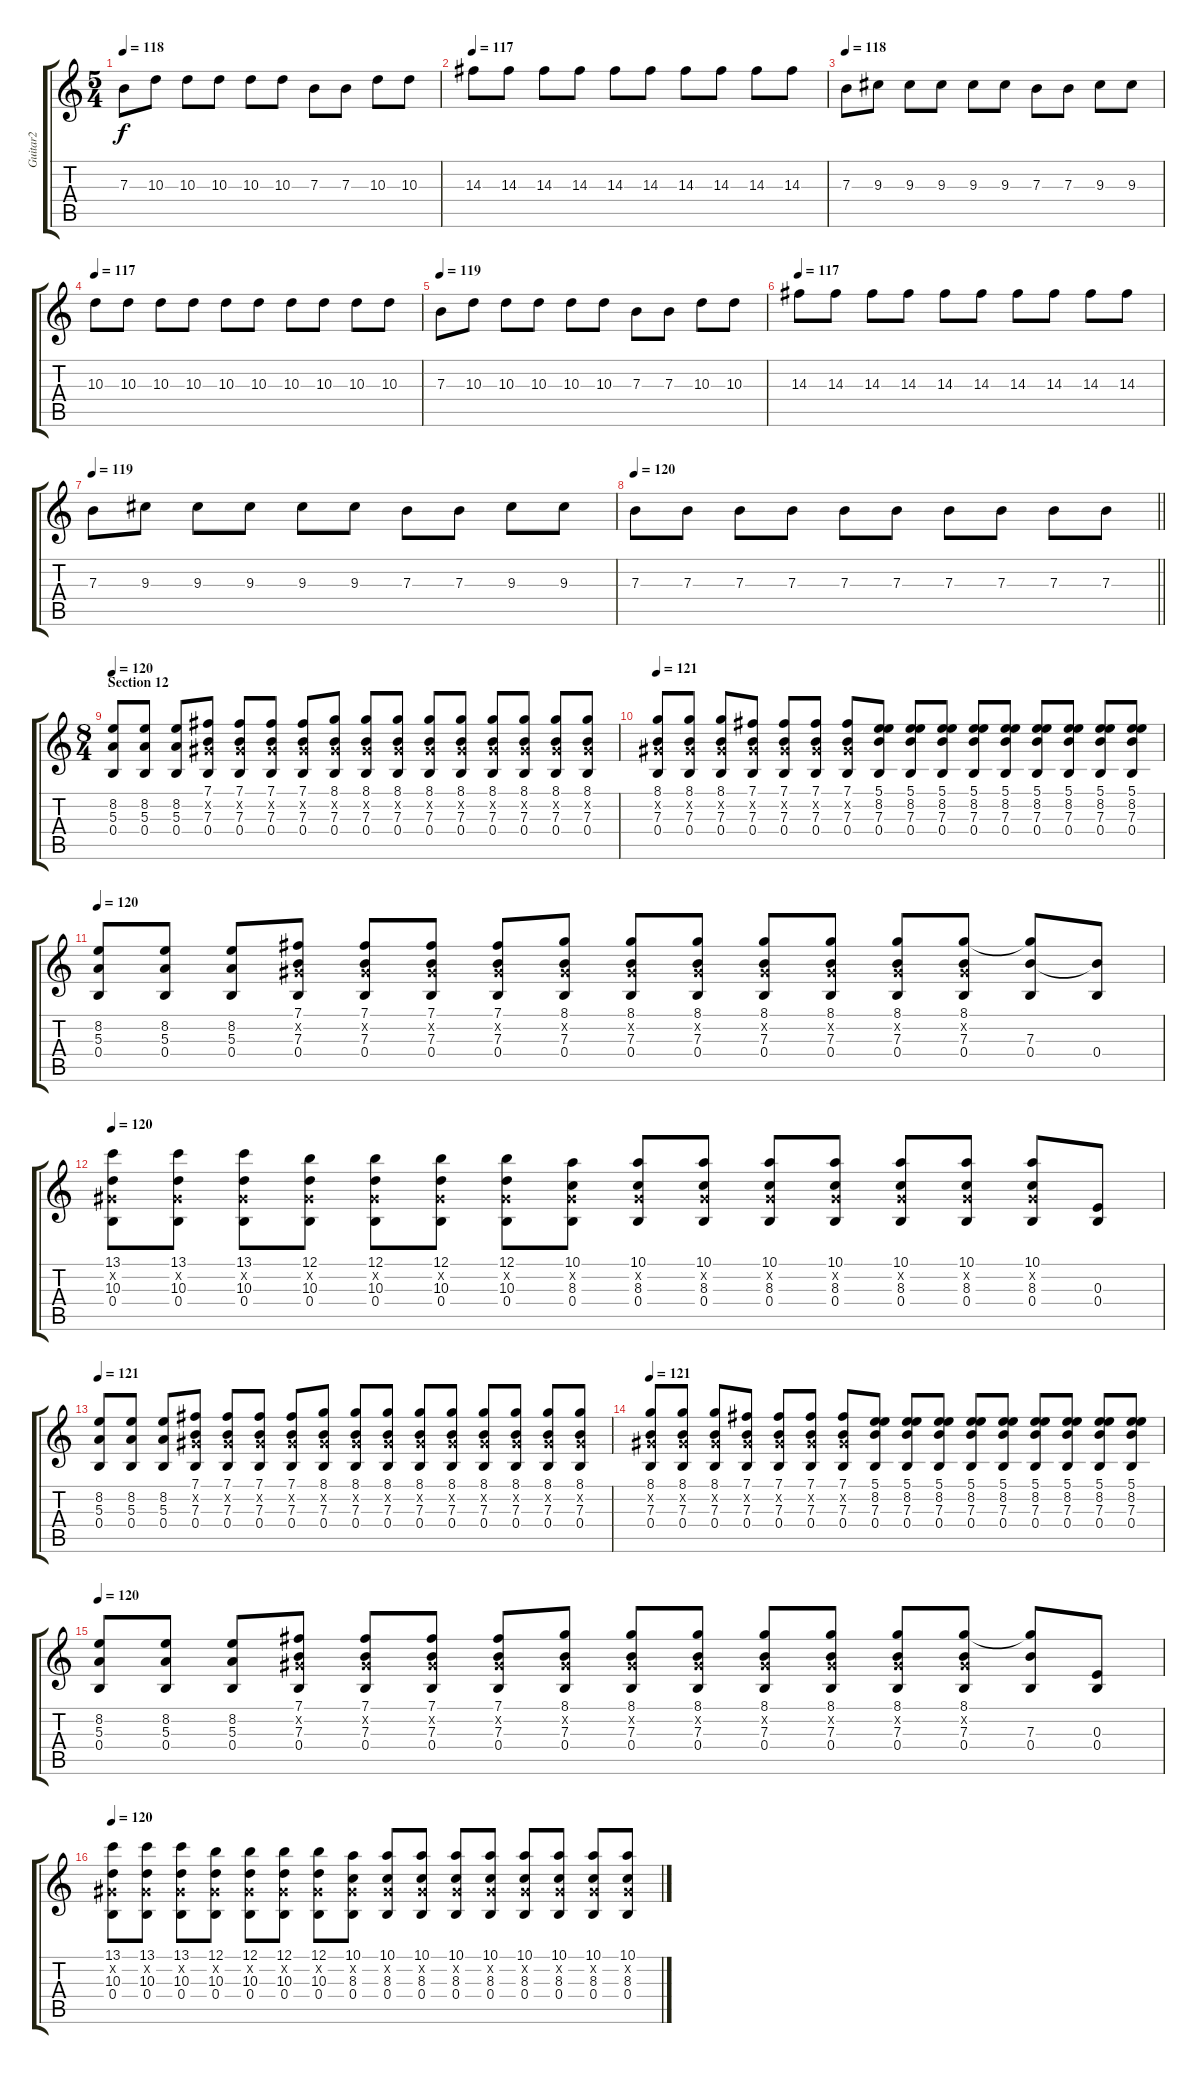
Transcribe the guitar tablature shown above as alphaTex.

\track ("Guitar2" "Guitar2") {instrument overdrivenguitar}
\staff {score tabs}
\tuning (B3 Ab3 E3 B2 Gb2 B1) {hide}
\ts (5 4)
\tempo 118
\clef g2
\ks c
7.3.8{dy f} 10.3.8 10.3.8 10.3.8 10.3.8 10.3.8 7.3.8 7.3.8 10.3.8 10.3.8 |
\tempo 117
14.3.8 14.3.8 14.3.8 14.3.8 14.3.8 14.3.8 14.3.8 14.3.8 14.3.8 14.3.8 |
\tempo 118
7.3.8 9.3.8 9.3.8 9.3.8 9.3.8 9.3.8 7.3.8 7.3.8 9.3.8 9.3.8 |
\tempo 117
10.3.8 10.3.8 10.3.8 10.3.8 10.3.8 10.3.8 10.3.8 10.3.8 10.3.8 10.3.8 |
\tempo 119
7.3.8 10.3.8 10.3.8 10.3.8 10.3.8 10.3.8 7.3.8 7.3.8 10.3.8 10.3.8 |
\tempo 117
14.3.8 14.3.8 14.3.8 14.3.8 14.3.8 14.3.8 14.3.8 14.3.8 14.3.8 14.3.8 |
\tempo 119
7.3.8 9.3.8 9.3.8 9.3.8 9.3.8 9.3.8 7.3.8 7.3.8 9.3.8 9.3.8 |
\tempo 120
\barLineRight lightlight
7.3.8 7.3.8 7.3.8 7.3.8 7.3.8 7.3.8 7.3.8 7.3.8 7.3.8 7.3.8 |
\ts (8 4)
\section ("" "Section 12")
\tempo 120
(8.2 5.3 0.4).8{instrument distortionguitar} (8.2 5.3 0.4).8 (8.2 5.3 0.4).8 (7.1 0.2{x} 7.3 0.4).8 (7.1 0.2{x} 7.3 0.4).8 (7.1 0.2{x} 7.3 0.4).8 (7.1 0.2{x} 7.3 0.4).8 (8.1 0.2{x} 7.3 0.4).8 (8.1 0.2{x} 7.3 0.4).8 (8.1 0.2{x} 7.3 0.4).8 (8.1 0.2{x} 7.3 0.4).8 (8.1 0.2{x} 7.3 0.4).8 (8.1 0.2{x} 7.3 0.4).8 (8.1 0.2{x} 7.3 0.4).8 (8.1 0.2{x} 7.3 0.4).8 (8.1 0.2{x} 7.3 0.4).8 |
\tempo 121
(8.1 0.2{x} 7.3 0.4).8 (8.1 0.2{x} 7.3 0.4).8 (8.1 0.2{x} 7.3 0.4).8 (7.1 0.2{x} 7.3 0.4).8 (7.1 0.2{x} 7.3 0.4).8 (7.1 0.2{x} 7.3 0.4).8 (7.1 0.2{x} 7.3 0.4).8 (5.1 8.2 7.3 0.4).8 (5.1 8.2 7.3 0.4).8 (5.1 8.2 7.3 0.4).8 (5.1 8.2 7.3 0.4).8 (5.1 8.2 7.3 0.4).8 (5.1 8.2 7.3 0.4).8 (5.1 8.2 7.3 0.4).8 (5.1 8.2 7.3 0.4).8 (5.1 8.2 7.3 0.4).8 |
\tempo 120
(8.2 5.3 0.4).8 (8.2 5.3 0.4).8 (8.2 5.3 0.4).8 (7.1 0.2{x} 7.3 0.4).8 (7.1 0.2{x} 7.3 0.4).8 (7.1 0.2{x} 7.3 0.4).8 (7.1 0.2{x} 7.3 0.4).8 (8.1 0.2{x} 7.3 0.4).8 (8.1 0.2{x} 7.3 0.4).8 (8.1 0.2{x} 7.3 0.4).8 (8.1 0.2{x} 7.3 0.4).8 (8.1 0.2{x} 7.3 0.4).8 (8.1 0.2{x} 7.3 0.4).8 (8.1 0.2{x} 7.3 0.4).8 (8.1{t} 7.3 0.4).8 (7.3{t} 0.4).8 |
\tempo 120
(13.1 0.2{x} 10.3 0.4).8 (13.1 0.2{x} 10.3 0.4).8 (13.1 0.2{x} 10.3 0.4).8 (12.1 0.2{x} 10.3 0.4).8 (12.1 0.2{x} 10.3 0.4).8 (12.1 0.2{x} 10.3 0.4).8 (12.1 0.2{x} 10.3 0.4).8 (10.1 0.2{x} 8.3 0.4).8 (10.1 0.2{x} 8.3 0.4).8 (10.1 0.2{x} 8.3 0.4).8 (10.1 0.2{x} 8.3 0.4).8 (10.1 0.2{x} 8.3 0.4).8 (10.1 0.2{x} 8.3 0.4).8 (10.1 0.2{x} 8.3 0.4).8 (10.1 0.2{x} 8.3 0.4).8 (0.3 0.4).8 |
\tempo 121
(8.2 5.3 0.4).8 (8.2 5.3 0.4).8 (8.2 5.3 0.4).8 (7.1 0.2{x} 7.3 0.4).8 (7.1 0.2{x} 7.3 0.4).8 (7.1 0.2{x} 7.3 0.4).8 (7.1 0.2{x} 7.3 0.4).8 (8.1 0.2{x} 7.3 0.4).8 (8.1 0.2{x} 7.3 0.4).8 (8.1 0.2{x} 7.3 0.4).8 (8.1 0.2{x} 7.3 0.4).8 (8.1 0.2{x} 7.3 0.4).8 (8.1 0.2{x} 7.3 0.4).8 (8.1 0.2{x} 7.3 0.4).8 (8.1 0.2{x} 7.3 0.4).8 (8.1 0.2{x} 7.3 0.4).8 |
\tempo 121
(8.1 0.2{x} 7.3 0.4).8 (8.1 0.2{x} 7.3 0.4).8 (8.1 0.2{x} 7.3 0.4).8 (7.1 0.2{x} 7.3 0.4).8 (7.1 0.2{x} 7.3 0.4).8 (7.1 0.2{x} 7.3 0.4).8 (7.1 0.2{x} 7.3 0.4).8 (5.1 8.2 7.3 0.4).8 (5.1 8.2 7.3 0.4).8 (5.1 8.2 7.3 0.4).8 (5.1 8.2 7.3 0.4).8 (5.1 8.2 7.3 0.4).8 (5.1 8.2 7.3 0.4).8 (5.1 8.2 7.3 0.4).8 (5.1 8.2 7.3 0.4).8 (5.1 8.2 7.3 0.4).8 |
\tempo 120
(8.2 5.3 0.4).8 (8.2 5.3 0.4).8 (8.2 5.3 0.4).8 (7.1 0.2{x} 7.3 0.4).8 (7.1 0.2{x} 7.3 0.4).8 (7.1 0.2{x} 7.3 0.4).8 (7.1 0.2{x} 7.3 0.4).8 (8.1 0.2{x} 7.3 0.4).8 (8.1 0.2{x} 7.3 0.4).8 (8.1 0.2{x} 7.3 0.4).8 (8.1 0.2{x} 7.3 0.4).8 (8.1 0.2{x} 7.3 0.4).8 (8.1 0.2{x} 7.3 0.4).8 (8.1 0.2{x} 7.3 0.4).8 (8.1{t} 7.3 0.4).8 (0.3 0.4).8 |
\tempo 120
(13.1 0.2{x} 10.3 0.4).8 (13.1 0.2{x} 10.3 0.4).8 (13.1 0.2{x} 10.3 0.4).8 (12.1 0.2{x} 10.3 0.4).8 (12.1 0.2{x} 10.3 0.4).8 (12.1 0.2{x} 10.3 0.4).8 (12.1 0.2{x} 10.3 0.4).8 (10.1 0.2{x} 8.3 0.4).8 (10.1 0.2{x} 8.3 0.4).8 (10.1 0.2{x} 8.3 0.4).8 (10.1 0.2{x} 8.3 0.4).8 (10.1 0.2{x} 8.3 0.4).8 (10.1 0.2{x} 8.3 0.4).8 (10.1 0.2{x} 8.3 0.4).8 (10.1 0.2{x} 8.3 0.4).8 (10.1 0.2{x} 8.3 0.4).8
